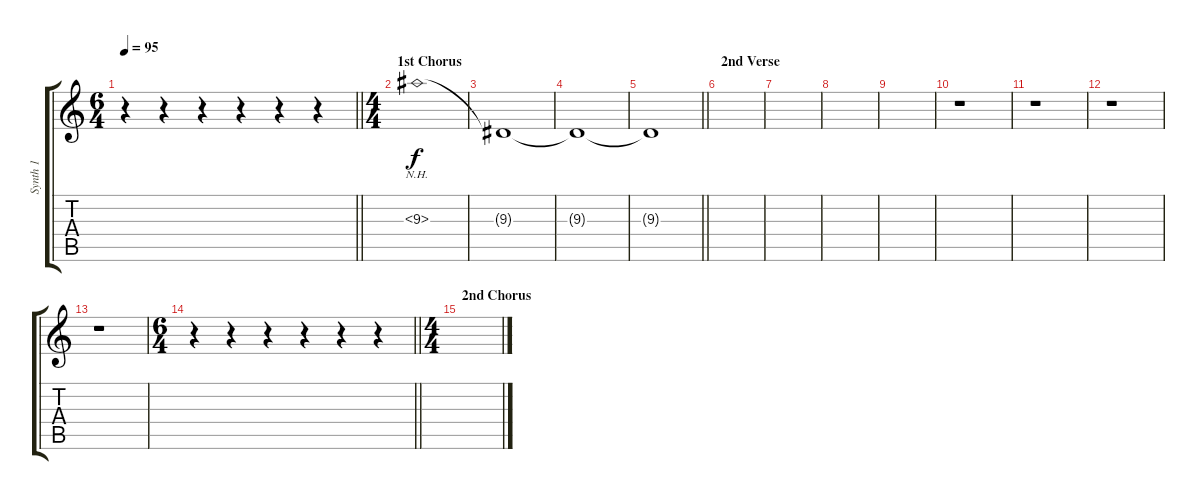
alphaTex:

\track ("Synth 1" "Synth 1") {instrument synthvoice}
\staff {score tabs}
\tuning (Eb4 Bb3 Gb3 Db3 Ab2 Db2) {hide}
\ts (6 4)
\tempo 95
\clef g2
\barLineRight lightlight
\ks c
r.4{dy f} r.4 r.4 r.4 r.4 r.4 |
\ts (4 4)
\section ("" "1st Chorus")
9.3{nh}.1{volume 6 instrument synthvoice} |
9.3{t}.1 |
9.3{t}.1 |
\barLineRight lightlight
9.3{t}.1 |
\section ("" "2nd Verse")
|
|
|
|
r.1 |
r.1 |
r.1 |
r.1 |
\ts (6 4)
\barLineRight lightlight
r.4 r.4 r.4 r.4 r.4 r.4 |
\ts (4 4)
\section ("" "2nd Chorus")
